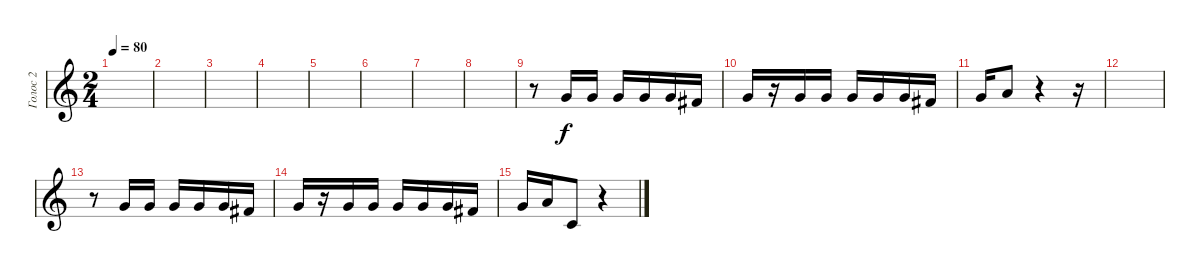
\track ("Голос 2" "Голос 2") {instrument tenorsax}
\staff {score}
\tuning (E4 B3 G3 D3 A2 E2) {hide}
\ts (2 4)
\tempo 80
\clef g2
\ks c
|
|
|
|
|
|
|
|
r.8 3.1.16 3.1.16 3.1.16 3.1.16 3.1.16 2.1.16 |
3.1.16 r.16 3.1.16 3.1.16 3.1.16 3.1.16 3.1.16 2.1.16 |
3.1.16 5.1.8 r.4 r.16 |
|
r.8 3.1.16 3.1.16 3.1.16 3.1.16 3.1.16 2.1.16 |
3.1.16 r.16 3.1.16 3.1.16 3.1.16 3.1.16 3.1.16 2.1.16 |
3.1.16 5.1.16 1.2.8 r.4
